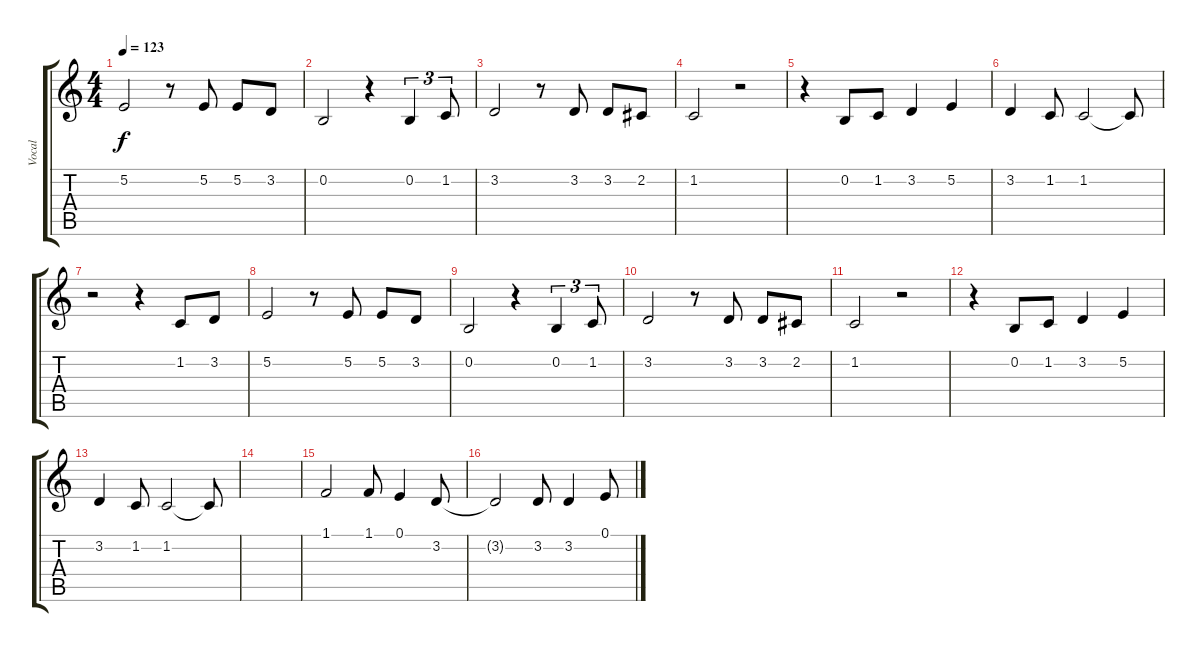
\track ("Vocal" "Vocal") {instrument harmonica}
\staff {score tabs}
\tuning (E4 B3 G3 D3 A2 E2) {hide}
\ts (4 4)
\tempo 123
\clef g2
\ks c
5.2.2{dy f} r.8 5.2.8 5.2.8 3.2.8 |
0.2.2 r.4 0.2.4{tu (3 2)} 1.2.8{tu (3 2)} |
3.2.2 r.8 3.2.8 3.2.8 2.2.8 |
1.2.2 r.2 |
r.4 0.2.8 1.2.8 3.2.4 5.2.4 |
3.2.4 1.2.8 1.2.2 1.2{t}.8 |
r.2 r.4 1.2.8 3.2.8 |
5.2.2 r.8 5.2.8 5.2.8 3.2.8 |
0.2.2 r.4 0.2.4{tu (3 2)} 1.2.8{tu (3 2)} |
3.2.2 r.8 3.2.8 3.2.8 2.2.8 |
1.2.2 r.2 |
r.4 0.2.8 1.2.8 3.2.4 5.2.4 |
3.2.4 1.2.8 1.2.2 1.2{t}.8 |
|
1.1.2 1.1.8 0.1.4 3.2.8 |
3.2{t}.2 3.2.8 3.2.4 0.1.8
